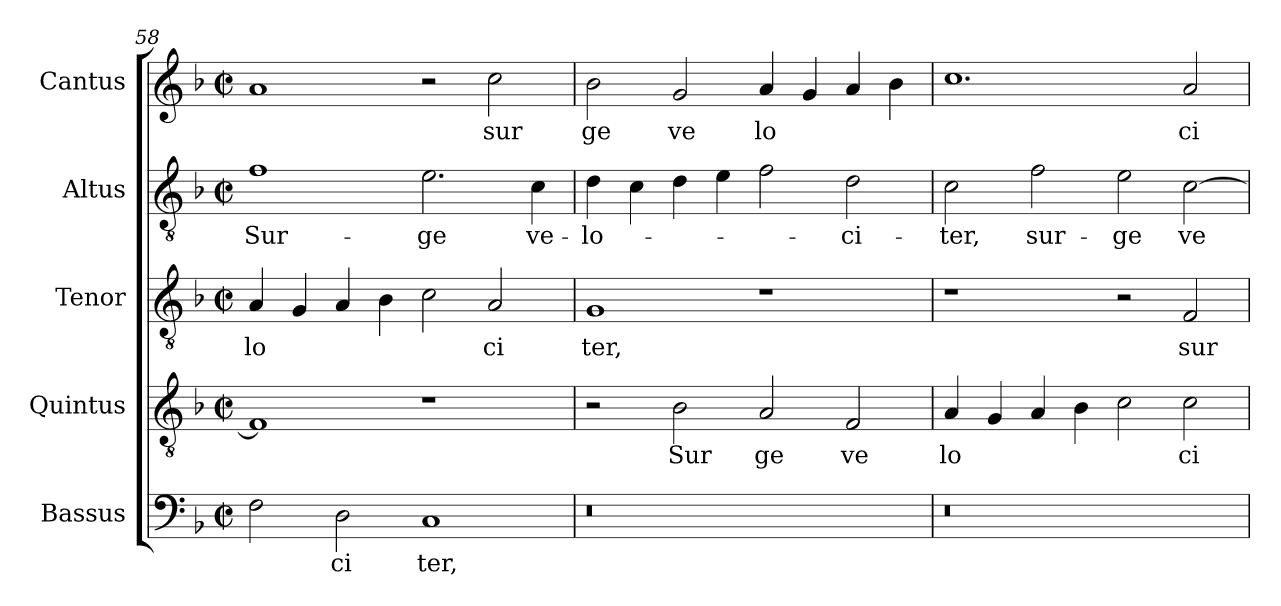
**kern	**text	**kern	**text	**kern	**text	**kern	**text	**kern	**text
*part5	*part5	*part4	*part4	*part3	*part3	*part2	*part2	*part1	*part1
*staff5	*staff5	*staff4	*staff4	*staff3	*staff3	*staff2	*staff2	*staff1	*staff1
*I"Bassus	*	*I"Quintus	*	*I"Tenor	*	*I"Altus	*	*I"Cantus	*
*clefF4	*	*clefGv2	*	*clefGv2	*	*clefGv2	*	*clefG2	*
*k[b-]	*	*k[b-]	*	*k[b-]	*	*k[b-]	*	*k[b-]	*
*F:	*	*F:	*	*F:	*	*F:	*	*F:	*
*M2/2	*	*M2/2	*	*M2/2	*	*M2/2	*	*M2/2	*
*met(c|)	*	*met(c|)	*	*met(c|)	*	*met(c|)	*	*met(c|)	*
=58	=58	=58	=58	=58	=58	=58	=58	=58	=58
!	!	!	!	!	!LO:LY:b:cj	!	!LO:LY:b:cj	!	!
2F\	.	1F]	.	4A/	lo	1f	Sur-	1a	.
.	.	.	.	4G/	.	.	.	.	.
!	!LO:LY:b:cj	!	!	!	!	!	!	!	!
2D\	ci	.	.	4A/	.	.	.	.	.
.	.	.	.	4B-\	.	.	.	.	.
!	!LO:LY:b:cj	!	!	!	!	!	!LO:LY:b:cj	!	!
1C	ter,	1r	.	2c\	.	2.e\	-ge	2r	.
!	!	!	!	!	!LO:LY:b:cj	!	!	!	!LO:LY:b:cj
.	.	.	.	2A/	ci	.	.	2cc\	sur
!	!	!	!	!	!	!	!LO:LY:b:cj	!	!
.	.	.	.	.	.	4c\	ve-	.	.
=59	=59	=59	=59	=59	=59	=59	=59	=59	=59
!	!	!	!	!	!LO:LY:b:cj	!	!LO:LY:b:cj	!	!LO:LY:b:cj
0r	.	2r	.	1G	ter,	4d\	-lo-	2b-\	ge
.	.	.	.	.	.	4c\	.	.	.
!	!	!	!LO:LY:b:cj	!	!	!	!	!	!LO:LY:b:cj
.	.	2B-\	Sur	.	.	4d\	.	2g/	ve
.	.	.	.	.	.	4e\	.	.	.
!	!	!	!LO:LY:b:cj	!	!	!	!	!	!LO:LY:b:cj
.	.	2A/	ge	1r	.	2f\	.	4a/	lo
.	.	.	.	.	.	.	.	4g/	.
!	!	!	!LO:LY:b:cj	!	!	!	!LO:LY:b:cj	!	!
.	.	2F/	ve	.	.	2d\	-ci-	4a/	.
.	.	.	.	.	.	.	.	4b-\	.
=60	=60	=60	=60	=60	=60	=60	=60	=60	=60
!	!	!	!LO:LY:b:cj	!	!	!	!LO:LY:b:cj	!	!
0r	.	4A/	lo	1r	.	2c\	-ter,	1.cc	.
.	.	4G/	.	.	.	.	.	.	.
!	!	!	!	!	!	!	!LO:LY:b:cj	!	!
.	.	4A/	.	.	.	2f\	sur-	.	.
.	.	4B-\	.	.	.	.	.	.	.
!	!	!	!	!	!	!	!LO:LY:b:cj	!	!
.	.	2c\	.	2r	.	2e\	-ge	.	.
!	!	!	!LO:LY:b:cj	!	!LO:LY:b:cj	!	!LO:LY:b:cj	!	!LO:LY:b:cj
.	.	2c\	ci	2F/	sur	[>2c\	ve-	2a/	ci
=	=	=	=	=	=	=	=	=	=
*-	*-	*-	*-	*-	*-	*-	*-	*-	*-
